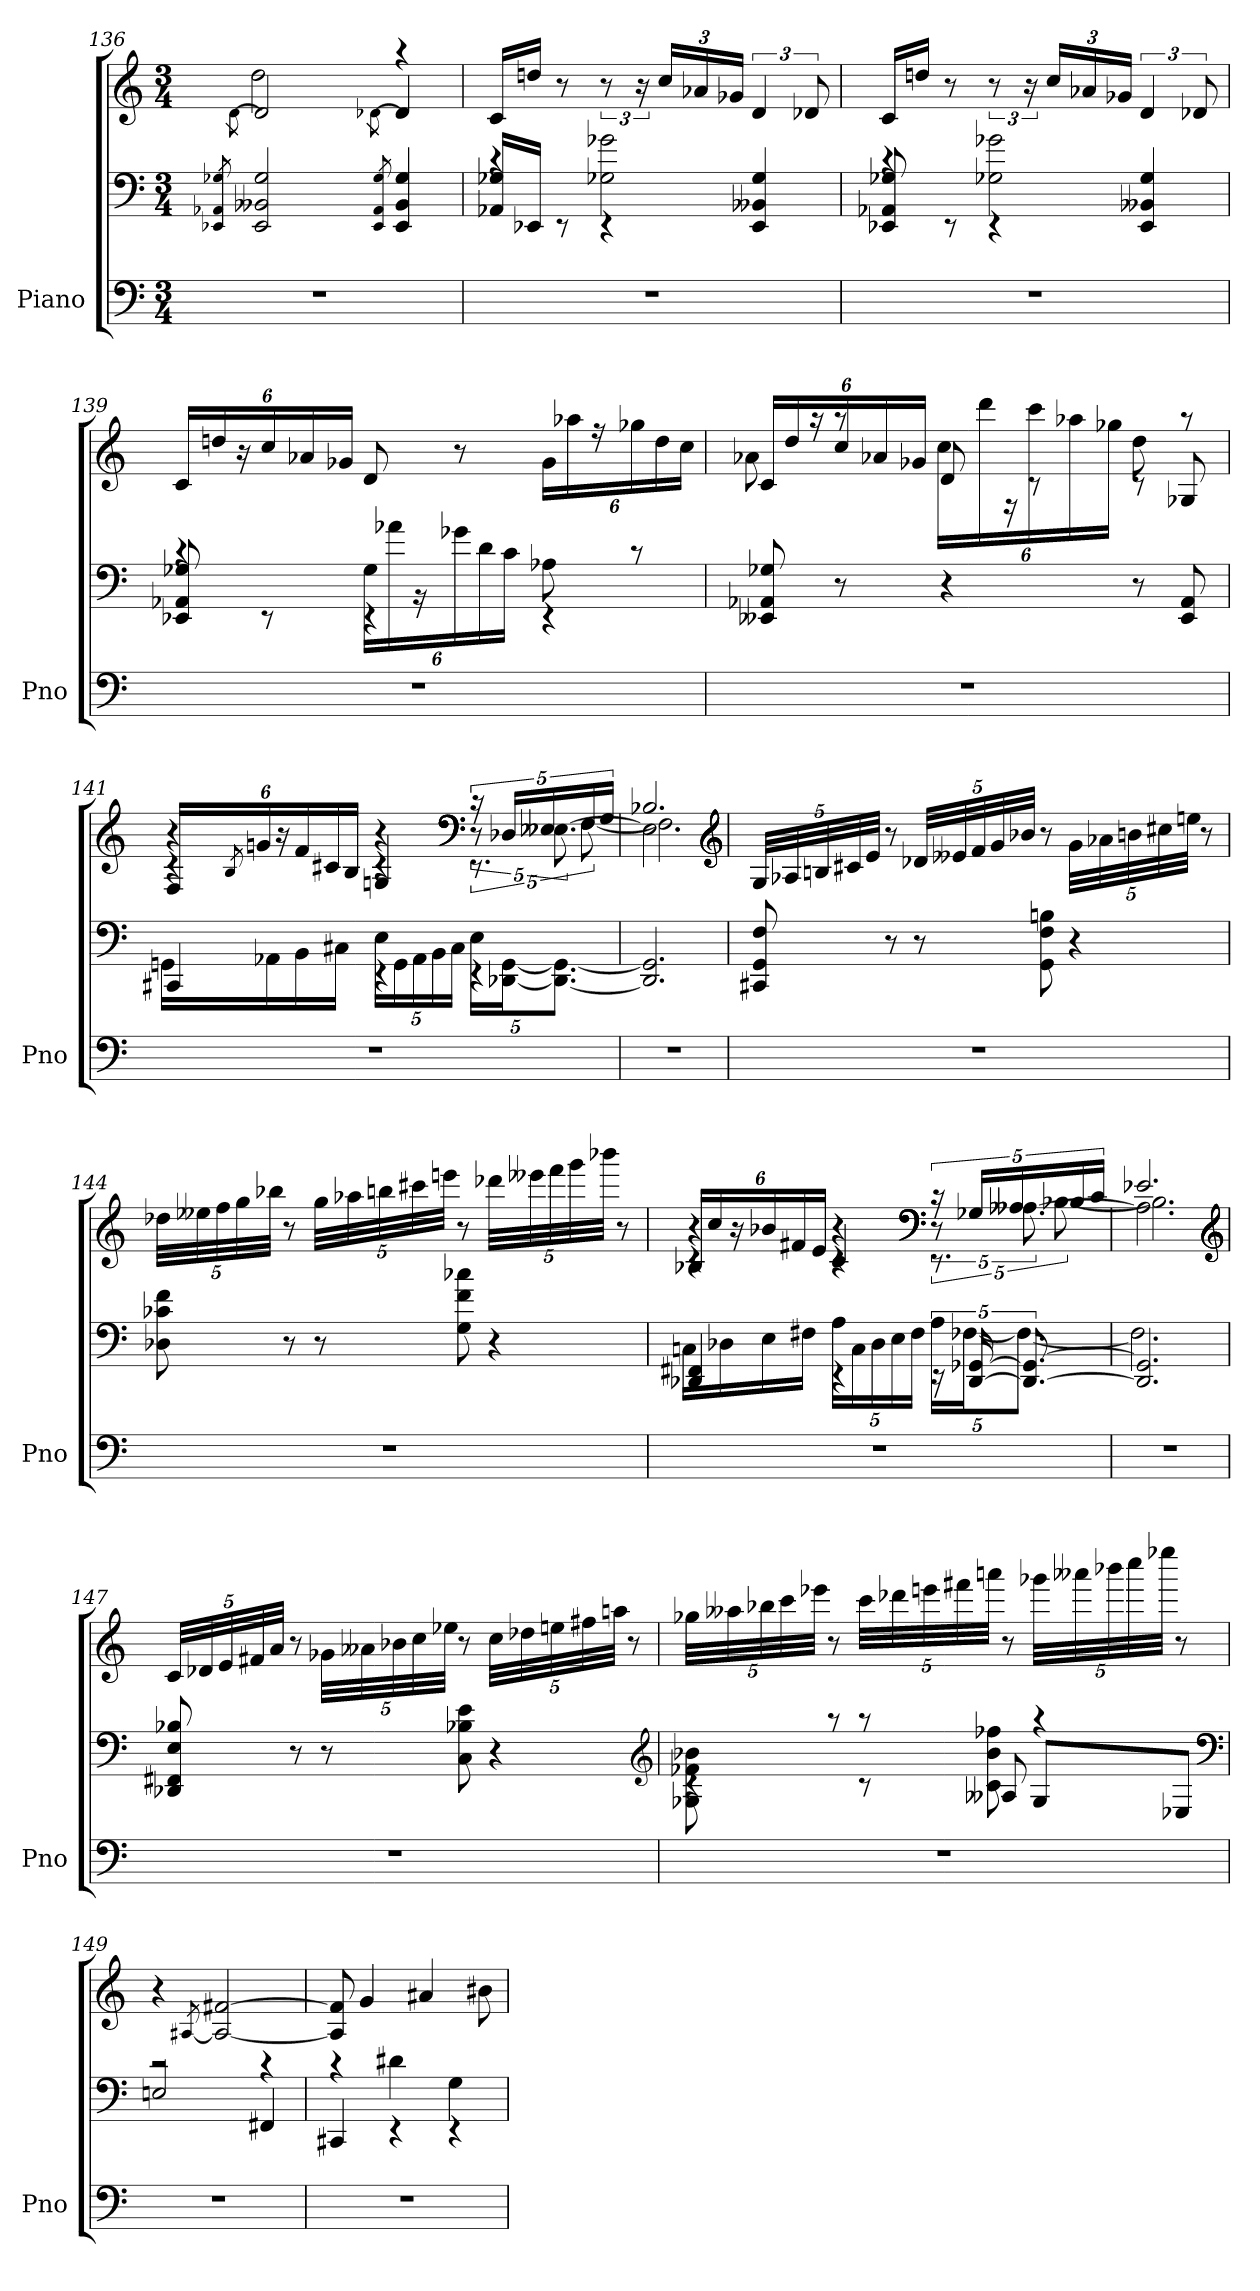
**kern	**kern	**kern
*part1	*part1	*part1
*staff3	*staff2	*staff1
*I"Piano	*	*
*I'Pno	*	*
*clefF4	*clefF4	*clefG2
*k[]	*k[]	*k[]
*M3/4	*M3/4	*M3/4
=136	=136	=136
.	8qEE-X/ 8qAA-X/ 8qG-X/	[8qd\
*	*	*^
2.r	2EE-] 2BB--X 2G-]	2d]	2dd]
.	8qEE-/ 8qAA-/ 8qG-/	[8qd-X\	.
.	4EE-] 4BB-- 4G-]	4d-]	4raa
*	*	*v	*v
=137	=137	=137
*	*^	*
2.r	16AA-X 16G-XLL	4rc	16cLL
.	16EE-XJJ	.	16ddnJJ
.	8rEE	.	8r
.	4rEE	2G-X 2g-X	12r
.	.	.	24r
.	.	.	24ccLL
.	.	.	24a-X
.	.	.	24g-XJJ
.	4EE- 4BB--X 4G-	.	6d
.	.	.	12d-X
=138	=138	=138	=138
2.r	8EE-X 8AA-X 8G-X	4rc	16cLL
.	.	.	16ddnJJ
.	8rEE	.	8r
.	4rEE	2G-X 2g-X	12r
.	.	.	24r
.	.	.	24ccLL
.	.	.	24a-X
.	.	.	24g-XJJ
.	4EE- 4BB--X 4G-	.	6d
.	.	.	12d-X
=139	=139	=139	=139
2.r	8EE-X 8AA-X 8G-X	4rc	24cLL
.	.	.	24ddn
.	.	.	24r
.	8rEE	.	24cc
.	.	.	24a-X
.	.	.	24g-XJJ
.	4rEE	24G-LL	8d
.	.	24a-X	.
.	.	24r	.
.	.	24g-X	8r
.	.	24d	.
.	.	24cJJ	.
.	4rEE	8A-X	24g-LL
.	.	.	24aa-X
.	.	.	24r
.	.	8rc	24gg-X
.	.	.	24dd
.	.	.	24ccJJ
*	*v	*v	*
=140	=140	=140
*	*	*^
2.r	8EE--X 8AA-X 8G-X	24cLL	8a-X
.	.	24dd	.
.	.	24r	.
.	8r	24cc	8raa
.	.	24a-X	.
.	.	24g-XJJ	.
.	4r	8d	24ccLL
.	.	.	24ddd
.	.	.	24r
.	.	8rc	24ccc
.	.	.	24aa-X
.	.	.	24gg-XJJ
.	8r	8rc	8dd
.	8EE-- 8AA-	8G-X	8raa
=141	=141	=141	=141
*	*^	*	*^
2.r	4CC#X	16GGnLL	4r	4rc	24FLL
.	.	.	.	.	8qB/
.	.	.	.	.	24gn
.	.	16AA-X	.	.	.
.	.	.	.	.	24r
.	.	16BB	.	.	24f
.	.	.	.	.	24c#X
.	.	16C#XJJ	.	.	.
.	.	.	.	.	24BJJ
.	4rEE	20ELL	4r	4rc	4Gn
.	.	20GG	.	.	.
.	.	20AA-	.	.	.
.	.	20BB	.	.	.
.	.	20C#JJ	.	.	.
*	*	*	*clefF4	*	*
.	4rEE	20ELL	10r	10.rEE	20rc
.	.	[20DD-X [20GGJ	.	.	20D-XLL
.	.	10.DD-_ 10.GG_J	[10.E--X\	.	20E--X
.	.	.	.	[10F	20F
.	.	.	.	.	20GJJ
*	*v	*v	*	*	*
=142	=142	=142	=142	=142
2.r	2.DD-] 2.GG]	2.E--\]	2.F]	2.B-X
*	*	*v	*v	*v
*	*	*clefG2
=143	=143	=143
2.r	8CC#X 8GG 8F	40GLLL
.	.	40A-X
.	.	40Bn
.	.	40c#X
.	.	40eJJJ
.	8r	8r
.	8r	40d-XLLL
.	.	40e--X
.	.	40f
.	.	40g
.	.	40b-XJJJ
.	8GG 8F 8Bn	8r
.	4r	40gLLL
.	.	40a-X
.	.	40bn
.	.	40cc#X
.	.	40eenJJJ
.	.	8r
=144	=144	=144
2.r	8D-X 8c-X 8f	40dd-XLLL
.	.	40ee--X
.	.	40ff
.	.	40gg
.	.	40bb-XJJJ
.	8r	8r
.	8r	40ggLLL
.	.	40aa-X
.	.	40bbn
.	.	40ccc#X
.	.	40eeenJJJ
.	8G 8f 8cc-X	8r
.	4r	40ddd-XLLL
.	.	40eee--X
.	.	40fff
.	.	40ggg
.	.	40bbb-XJJJ
.	.	8r
=145	=145	=145
*	*^	*^
*	*	*	*	*^
2.r	4DD-X 4FF#X	16CnLL	4r	4rc	24B-XLL
.	.	.	.	.	24cc
.	.	16D-X	.	.	.
.	.	.	.	.	24r
.	.	16E	.	.	24b-X
.	.	.	.	.	24f#X
.	.	16F#XJJ	.	.	.
.	.	.	.	.	24eJJ
.	4rEE	20ALL	4r	4rc	4c
.	.	20C	.	.	.
.	.	20D-	.	.	.
.	.	20E	.	.	.
.	.	20F#JJ	.	.	.
*	*	*	*clefF4	*	*
.	20rEE	20ALL	10r	10.rEE	20rc
.	[20DD- [20GG-X	[20F-XJ	.	.	20G-XLL
.	10.DD-_ 10.GG-_	10.F-J_	[10.A--X\	.	20A--X
.	.	.	.	[10B-X	20B-
.	.	.	.	.	20cJJ
=146	=146	=146	=146	=146	=146
2.r	2.DD-] 2.GG-]	2.F-]	2.A--\]	2.B-]	2.e-X
*	*v	*v	*	*	*
*	*	*v	*v	*v
*	*	*clefG2
=147	=147	=147
2.r	8DD-X 8FF#X 8E 8B-X	40cLLL
.	.	40d-X
.	.	40e
.	.	40f#X
.	.	40aJJJ
.	8r	8r
.	8r	40g-XLLL
.	.	40a--X
.	.	40b-X
.	.	40cc
.	.	40ee-XJJJ
.	8C 8B-X 8e	8r
.	4r	40ccLLL
.	.	40dd-X
.	.	40een
.	.	40ff#X
.	.	40aanJJJ
.	.	8r
*	*clefG2	*
=148	=148	=148
*	*^	*
2.r	4rc	8G-X 8f-X 8b-X	40gg-XLLL
.	.	.	40aa--X
.	.	.	40bb-X
.	.	.	40ccc
.	.	.	40eee-XJJJ
.	.	8raa	8r
.	8rc	8raa	40cccLLL
.	.	.	40ddd-X
.	.	.	40eeen
.	.	.	40fff#X
.	.	.	40aaanJJJ
.	8A--X	8c 8b- 8ff-X	8r
.	8G-L	4raa	40ggg-XLLL
.	.	.	40aaa--X
.	.	.	40bbb-X
.	.	.	40cccc
.	.	.	40eeee-XJJJ
.	8E-XJ	.	8r
*	*clefF4	*	*
=149	=149	=149	=149
2.r	2En	2rc	4r
.	.	.	[8qA#X/
.	.	.	2A#_ [2f#X
.	4FF#X	4rc	.
=150	=150	=150	=150
2.r	4CC#X	4rc	8A#] 8f#]
.	.	.	4g
.	4rEE	4d#X	.
.	.	.	4a#X
.	4rEE	4G	.
.	.	.	8b#X
*	*v	*v	*
=	=	=
*-	*-	*-
